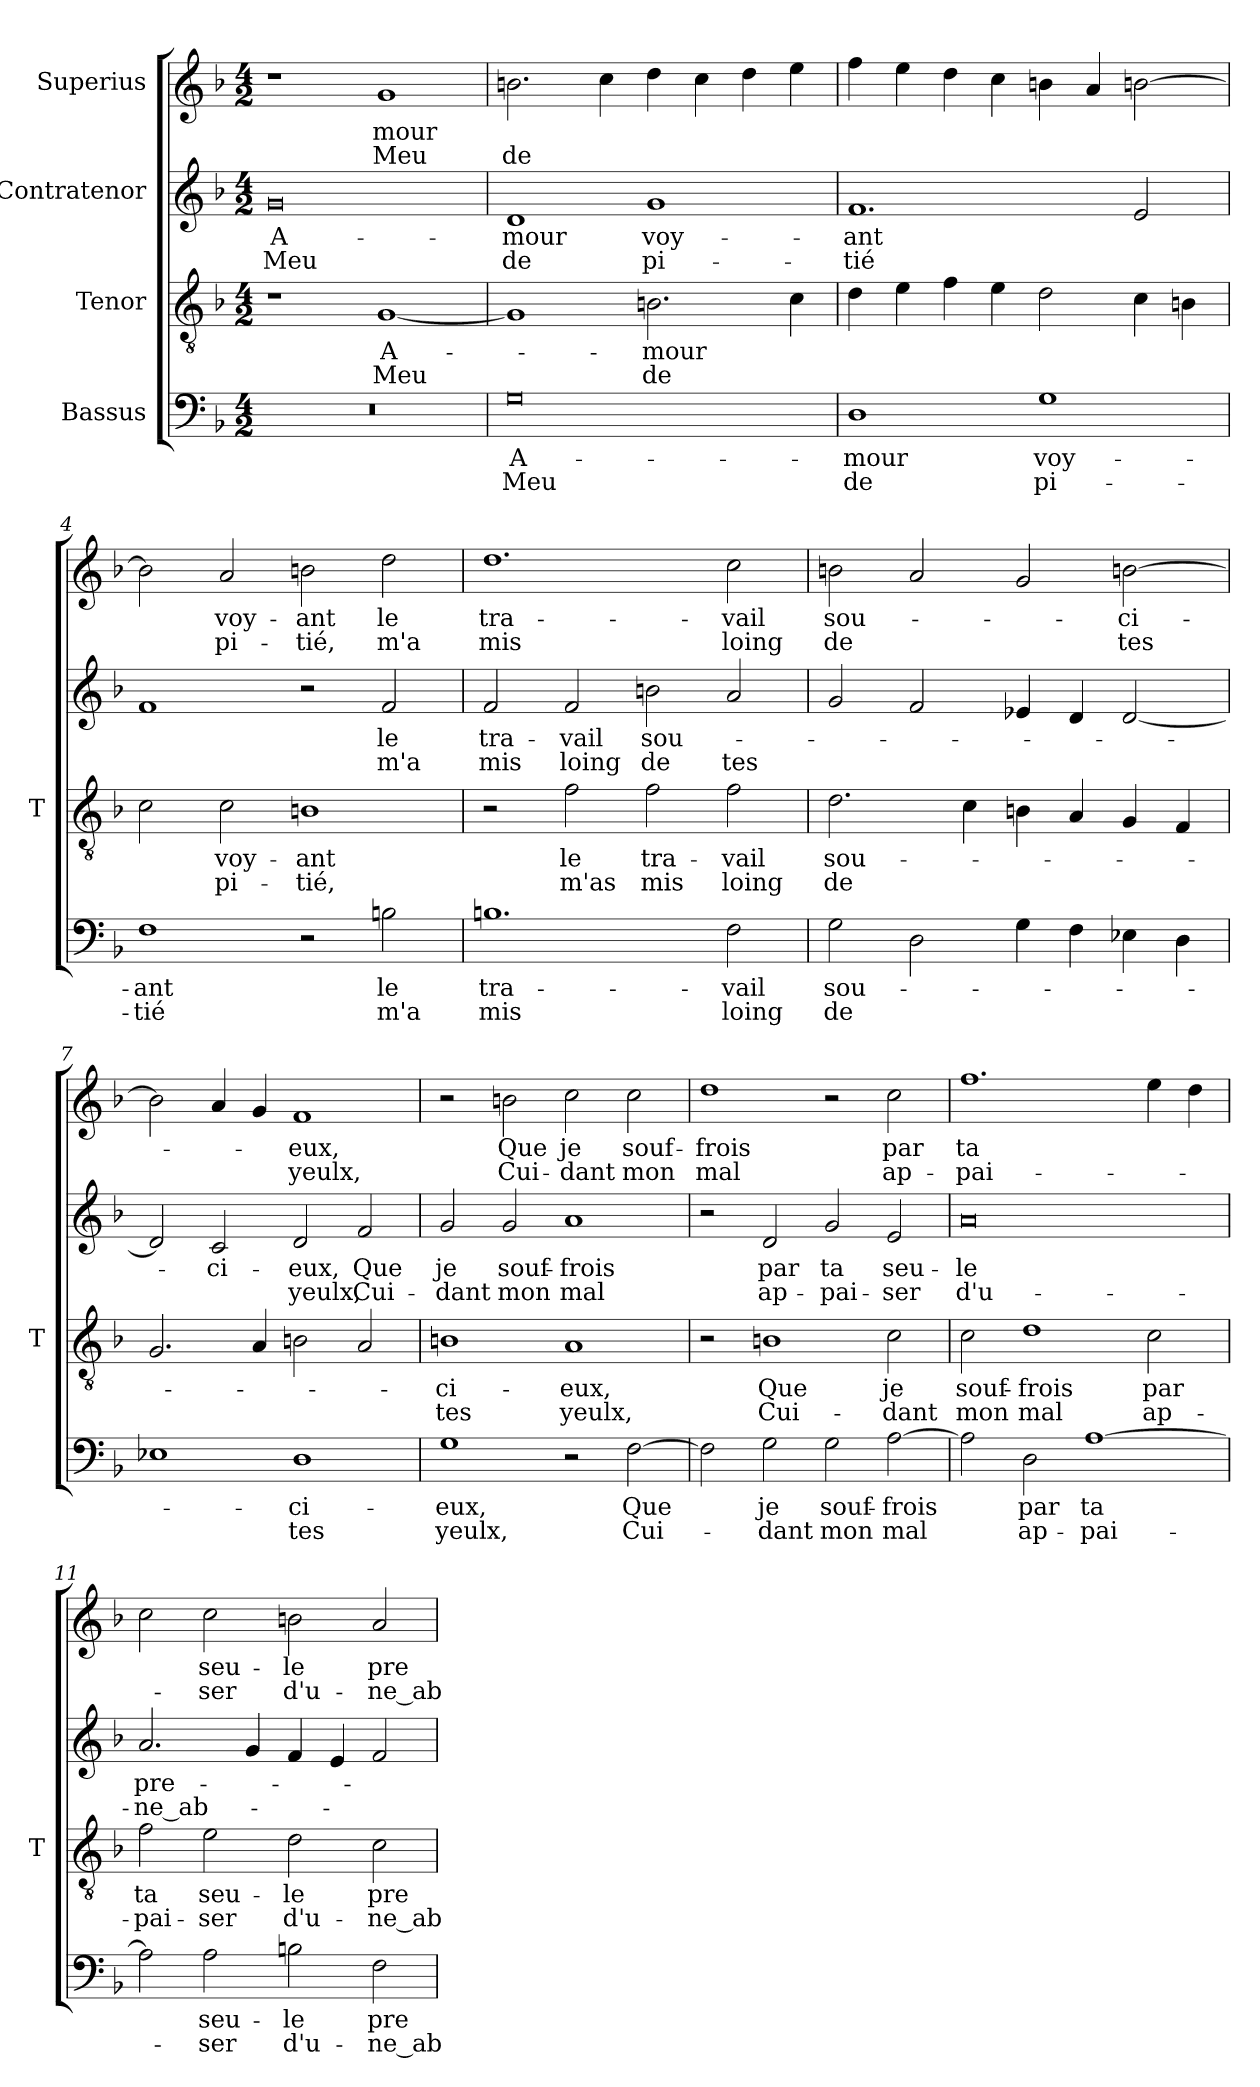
**kern	**text	**text	**kern	**text	**text	**kern	**text	**text	**kern	**text	**text
*part4	*part4	*part4	*part3	*part3	*part3	*part2	*part2	*part2	*part1	*part1	*part1
*staff4	*staff4	*staff4	*staff3	*staff3	*staff3	*staff2	*staff2	*staff2	*staff1	*staff1	*staff1
*I"Bassus	*	*	*I"Tenor	*	*	*I"Contratenor	*	*	*I"Superius	*	*
*	*	*	*I'T	*	*	*	*	*	*	*	*
*clefF4	*	*	*clefGv2	*	*	*clefG2	*	*	*clefG2	*	*
*k[b-]	*	*	*k[b-]	*	*	*k[b-]	*	*	*k[b-]	*	*
*M4/2	*	*	*M4/2	*	*	*M4/2	*	*	*M4/2	*	*
=1	=1	=1	=1	=1	=1	=1	=1	=1	=1	=1	=1
0r	.	.	1r	.	.	0g	A-	-Meu	1r	.	.
.	.	.	[1G	A-	-Meu	.	.	.	1g	-mour	-Meu
=2	=2	=2	=2	=2	=2	=2	=2	=2	=2	=2	=2
0G	A-	-Meu	1G]	.	.	1d	-mour	-de	2.bn	.	-de
.	.	.	.	.	.	.	.	.	4cc	.	.
.	.	.	2.Bn	-mour	-de	1g	voy-	pi-	4dd	.	.
.	.	.	.	.	.	.	.	.	4cc	.	.
.	.	.	.	.	.	.	.	.	4dd	.	.
.	.	.	4c	.	.	.	.	.	4ee	.	.
=3	=3	=3	=3	=3	=3	=3	=3	=3	=3	=3	=3
1D	-mour	-de	4d	.	.	1.f	-ant	-tié	4ff	.	.
.	.	.	4e	.	.	.	.	.	4ee	.	.
.	.	.	4f	.	.	.	.	.	4dd	.	.
.	.	.	4e	.	.	.	.	.	4cc	.	.
1G	voy-	pi-	2d	.	.	.	.	.	4bn	.	.
.	.	.	.	.	.	.	.	.	4a	.	.
.	.	.	4c	.	.	2e	.	.	[2bn	.	.
.	.	.	4Bn	.	.	.	.	.	.	.	.
=4	=4	=4	=4	=4	=4	=4	=4	=4	=4	=4	=4
1F	-ant	-tié	2c	.	.	1f	.	.	2b]	.	.
.	.	.	2c	voy-	pi-	.	.	.	2a	voy-	pi-
2r	.	.	1Bn	-ant	-tié,	2r	.	.	2bn	-ant	-tié,
2B	-le	-m'a	.	.	.	2f	-le	-m'a	2dd	-le	-m'a
=5	=5	=5	=5	=5	=5	=5	=5	=5	=5	=5	=5
1.B	tra-	-mis	2r	.	.	2f	tra-	-mis	1.dd	tra-	-mis
.	.	.	2f	-le	-m'as	2f	-vail	-loing	.	.	.
.	.	.	2f	tra-	-mis	2b	sou-	-de	.	.	.
2F	-vail	-loing	2f	-vail	-loing	2a	.	-tes	2cc	-vail	-loing
=6	=6	=6	=6	=6	=6	=6	=6	=6	=6	=6	=6
2G	sou-	-de	2.d	sou-	-de	2g	.	.	2bn	sou-	-de
2D	.	.	.	.	.	2f	.	.	2a	.	.
.	.	.	4c	.	.	.	.	.	.	.	.
4G	.	.	4Bn	.	.	4e-X	.	.	2g	.	.
4F	.	.	4A	.	.	4d	.	.	.	.	.
4E-X	.	.	4G	.	.	[2d	.	.	[2bn	ci-	-tes
4D	.	.	4F	.	.	.	.	.	.	.	.
=7	=7	=7	=7	=7	=7	=7	=7	=7	=7	=7	=7
1E-X	.	.	2.G	.	.	2d]	.	.	2b]	.	.
.	.	.	.	.	.	2c	ci-	.	4a	.	.
.	.	.	4A	.	.	.	.	.	4g	.	.
1D	ci-	-tes	2Bn	.	.	2d	-eux,	-yeulx,	1f	-eux,	-yeulx,
.	.	.	2A	.	.	2f	-Que	Cui-	.	.	.
=8	=8	=8	=8	=8	=8	=8	=8	=8	=8	=8	=8
1G	-eux,	-yeulx,	1Bn	ci-	-tes	2g	-je	-dant	2r	.	.
.	.	.	.	.	.	2g	souf-	-mon	2bn	-Que	Cui-
2r	.	.	1A	-eux,	-yeulx,	1a	-frois	-mal	2cc	-je	-dant
[2F	-Que	Cui-	.	.	.	.	.	.	2cc	souf-	-mon
=9	=9	=9	=9	=9	=9	=9	=9	=9	=9	=9	=9
2F]	.	.	2r	.	.	2r	.	.	1dd	-frois	-mal
2G	-je	-dant	1Bn	-Que	Cui-	2d	-par	ap-	.	.	.
2G	souf-	-mon	.	.	.	2g	-ta	pai-	2r	.	.
[2A	-frois	-mal	2c	-je	-dant	2e	seu-	-ser	2cc	-par	ap-
=10	=10	=10	=10	=10	=10	=10	=10	=10	=10	=10	=10
2A]	.	.	2c	souf-	-mon	0a	-le	d'u-	1.ff	-ta	pai-
2D	-par	ap-	1d	-frois	-mal	.	.	.	.	.	.
[1A	-ta	pai-	.	.	.	.	.	.	.	.	.
.	.	.	2c	-par	ap-	.	.	.	4ee	.	.
.	.	.	.	.	.	.	.	.	4dd	.	.
=11	=11	=11	=11	=11	=11	=11	=11	=11	=11	=11	=11
2A]	.	.	2f	-ta	pai-	2.a	pre-	ne_ab-	2cc	.	.
2A	seu-	-ser	2e	seu-	-ser	.	.	.	2cc	seu-	-ser
.	.	.	.	.	.	4g	.	.	.	.	.
2B	-le	d'u-	2d	-le	d'u-	4f	.	.	2bn	-le	d'u-
.	.	.	.	.	.	4e	.	.	.	.	.
2F	pre-	ne_ab-	2c	pre-	ne_ab-	2f	.	.	2a	pre-	ne_ab-
=	=	=	=	=	=	=	=	=	=	=	=
*-	*-	*-	*-	*-	*-	*-	*-	*-	*-	*-	*-
